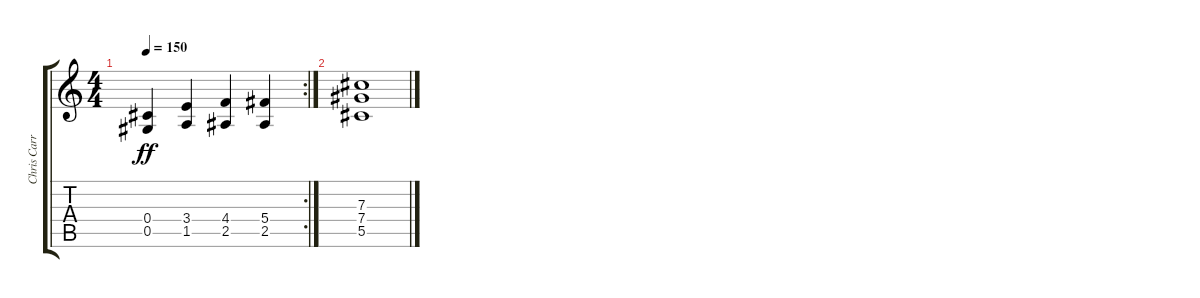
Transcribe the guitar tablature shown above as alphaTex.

\track ("Chris Carrabba" "Chris Carr") {instrument acousticguitarsteel}
\staff {score tabs}
\tuning (Eb4 Bb3 Gb3 Db3 Ab2 Eb2) {hide}
\rc 2
\ts (4 4)
\tempo 150
\clef g2
\ks c
(0.4 0.5).4{dy ff} (3.4 1.5).4 (4.4 2.5).4 (5.4 2.5).4 |
(7.3 7.4 5.5).1
